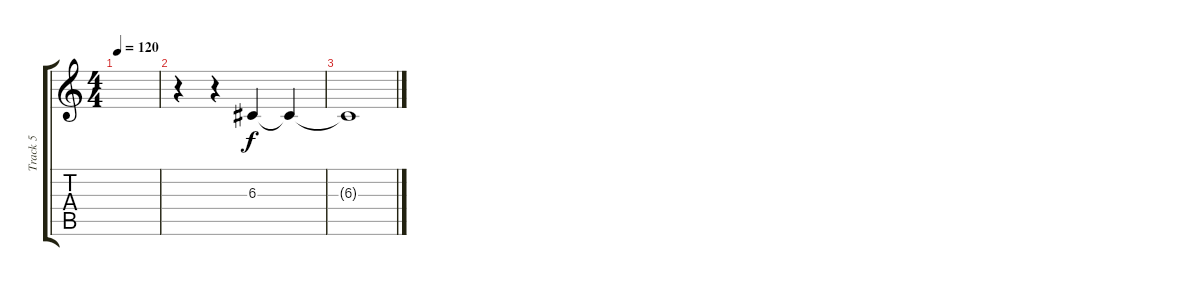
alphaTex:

\track ("Track 5" "Track 5") {instrument reversecymbal}
\staff {score tabs}
\tuning (E4 B3 G3 D3 A2 E2) {hide}
\ts (4 4)
\tempo 120
\clef g2
\ks c
|
r.4 r.4 6.3.4{volume 3} 6.3{t}.4 |
6.3{t}.1
